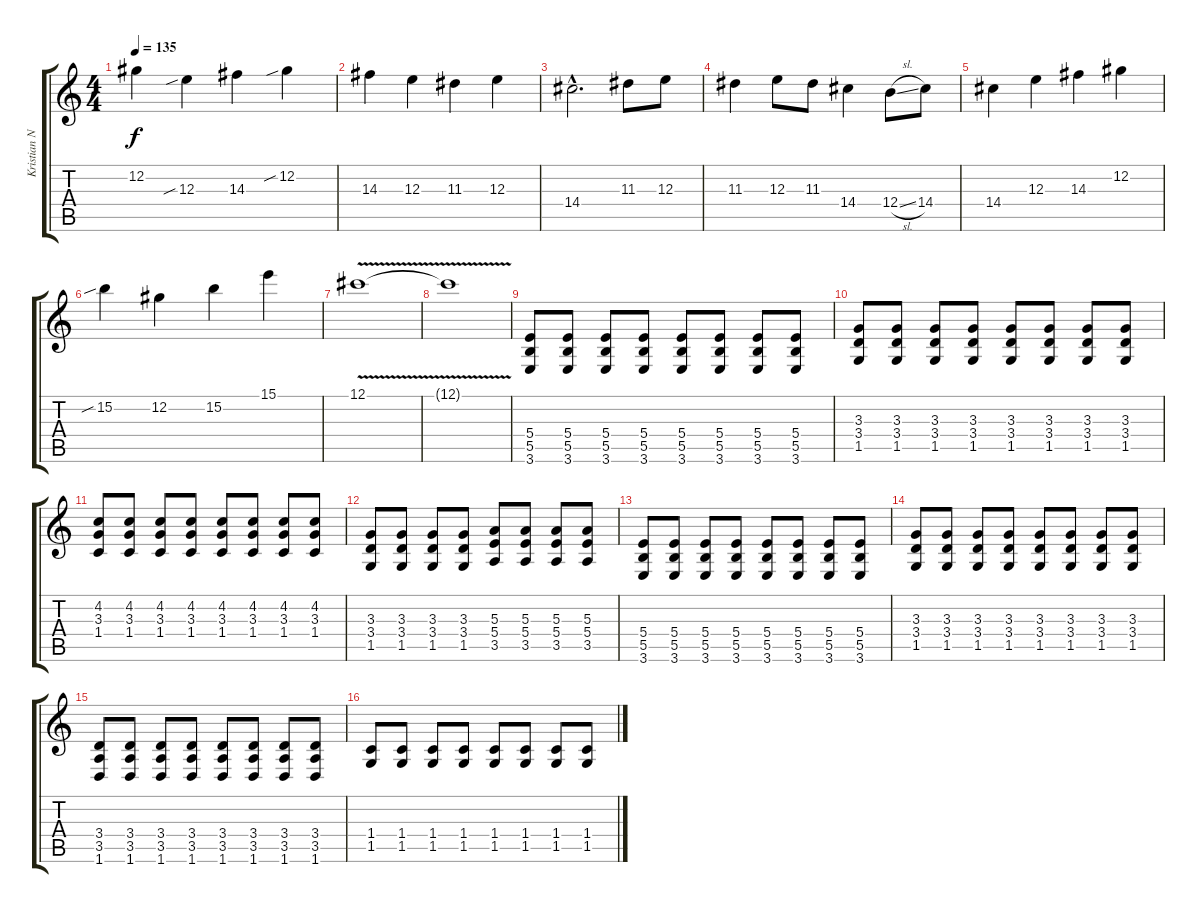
\track ("Kristian Niemann" "Kristian N") {instrument distortionguitar}
\staff {score tabs}
\tuning (Db4 Ab3 E3 B2 Gb2 Db2) {hide}
\ts (4 4)
\tempo 135
\clef g2
\ks c
12.2{t}.4{dy f} 12.3{sib}.4 14.3.4 12.2{sib}.4 |
14.3.4 12.3.4 11.3.4 12.3.4 |
14.4{hac}.2{d} 11.3.8 12.3.8 |
11.3.4 12.3.8 11.3.8 14.4.4 12.4{sl}.8 14.4.8 |
14.4.4 12.3.4 14.3.4 12.2.4 |
15.2{sib}.4 12.2.4 15.2.4 15.1.4 |
12.1{v}.1 |
12.1{t}.1 |
(5.4 5.5 3.6).8 (5.4 5.5 3.6).8 (5.4 5.5 3.6).8 (5.4 5.5 3.6).8 (5.4 5.5 3.6).8 (5.4 5.5 3.6).8 (5.4 5.5 3.6).8 (5.4 5.5 3.6).8 |
(3.3 3.4 1.5).8 (3.3 3.4 1.5).8 (3.3 3.4 1.5).8 (3.3 3.4 1.5).8 (3.3 3.4 1.5).8 (3.3 3.4 1.5).8 (3.3 3.4 1.5).8 (3.3 3.4 1.5).8 |
(4.2 3.3 1.4).8 (4.2 3.3 1.4).8 (4.2 3.3 1.4).8 (4.2 3.3 1.4).8 (4.2 3.3 1.4).8 (4.2 3.3 1.4).8 (4.2 3.3 1.4).8 (4.2 3.3 1.4).8 |
(3.3 3.4 1.5).8 (3.3 3.4 1.5).8 (3.3 3.4 1.5).8 (3.3 3.4 1.5).8 (5.3 5.4 3.5).8 (5.3 5.4 3.5).8 (5.3 5.4 3.5).8 (5.3 5.4 3.5).8 |
(5.4 5.5 3.6).8 (5.4 5.5 3.6).8 (5.4 5.5 3.6).8 (5.4 5.5 3.6).8 (5.4 5.5 3.6).8 (5.4 5.5 3.6).8 (5.4 5.5 3.6).8 (5.4 5.5 3.6).8 |
(3.3 3.4 1.5).8 (3.3 3.4 1.5).8 (3.3 3.4 1.5).8 (3.3 3.4 1.5).8 (3.3 3.4 1.5).8 (3.3 3.4 1.5).8 (3.3 3.4 1.5).8 (3.3 3.4 1.5).8 |
(3.4 3.5 1.6).8 (3.4 3.5 1.6).8 (3.4 3.5 1.6).8 (3.4 3.5 1.6).8 (3.4 3.5 1.6).8 (3.4 3.5 1.6).8 (3.4 3.5 1.6).8 (3.4 3.5 1.6).8 |
(1.4 1.5).8 (1.4 1.5).8 (1.4 1.5).8 (1.4 1.5).8 (1.4 1.5).8 (1.4 1.5).8 (1.4 1.5).8 (1.4 1.5).8
